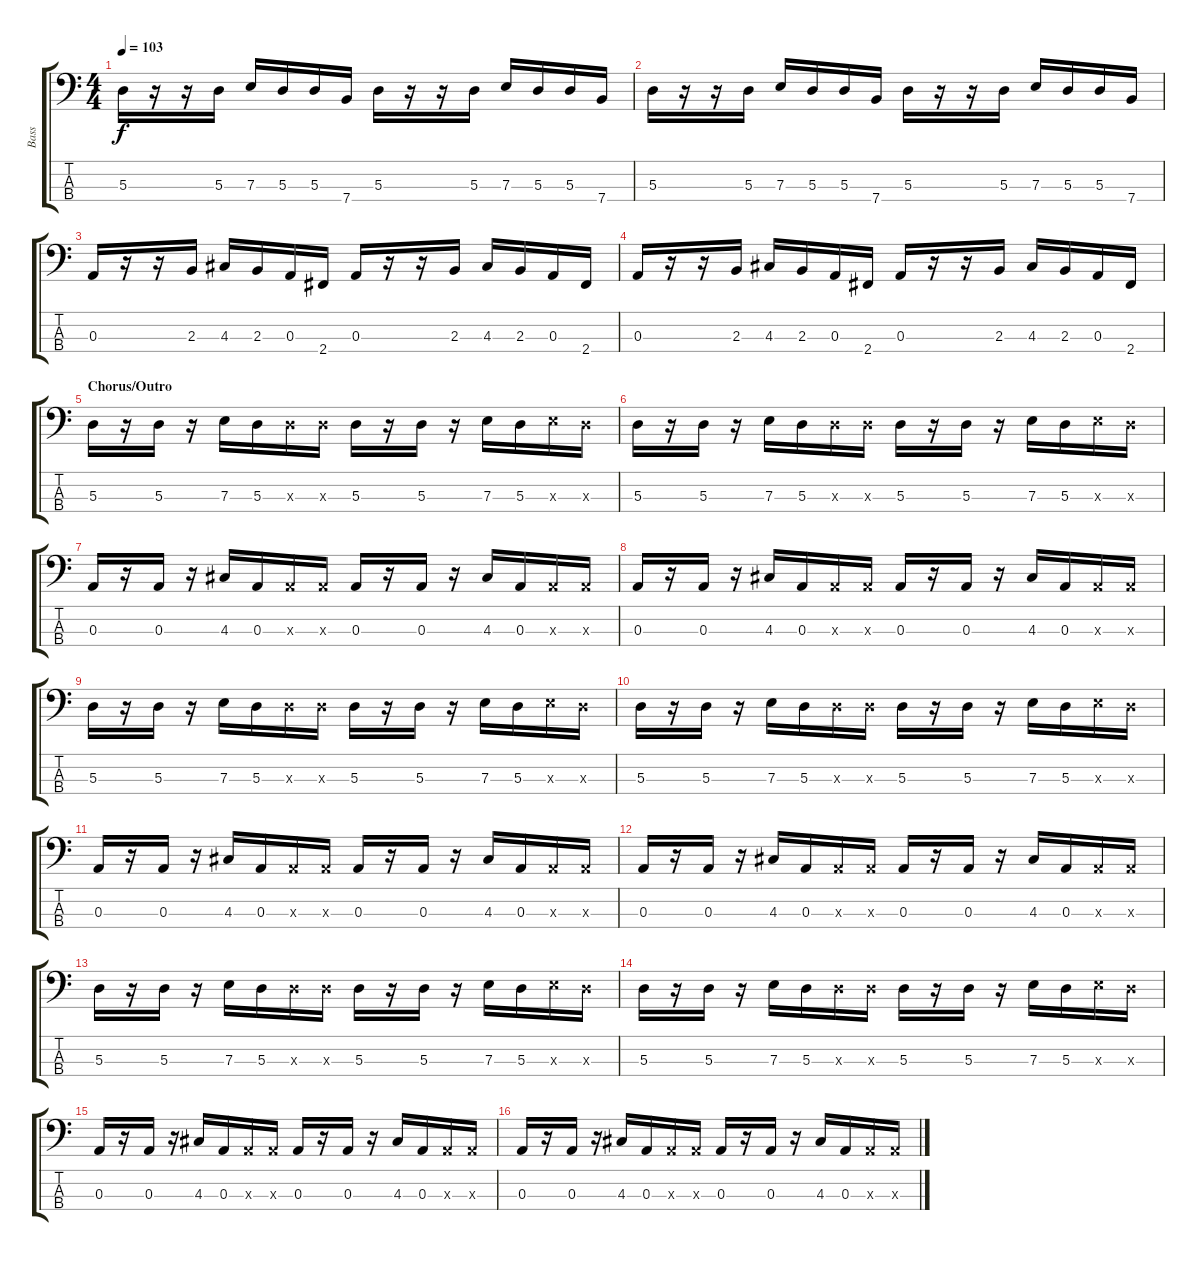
\track ("Bass" "Bass") {instrument slapbass1}
\staff {score tabs}
\tuning (G2 D2 A1 E1) {hide}
\ts (4 4)
\tempo 103
\clef f4
\ks c
5.3.16{dy f} r.16 r.16 5.3.16 7.3.16 5.3.16 5.3.16 7.4.16 5.3.16 r.16 r.16 5.3.16 7.3.16 5.3.16 5.3.16 7.4.16 |
5.3.16 r.16 r.16 5.3.16 7.3.16 5.3.16 5.3.16 7.4.16 5.3.16 r.16 r.16 5.3.16 7.3.16 5.3.16 5.3.16 7.4.16 |
0.3.16 r.16 r.16 2.3.16 4.3.16 2.3.16 0.3.16 2.4.16 0.3.16 r.16 r.16 2.3.16 4.3.16 2.3.16 0.3.16 2.4.16 |
0.3.16 r.16 r.16 2.3.16 4.3.16 2.3.16 0.3.16 2.4.16 0.3.16 r.16 r.16 2.3.16 4.3.16 2.3.16 0.3.16 2.4.16 |
\section ("" "Chorus/Outro")
5.3.16 r.16 5.3.16 r.16 7.3.16 5.3.16 5.3{x}.16 5.3{x}.16 5.3.16 r.16 5.3.16 r.16 7.3.16 5.3.16 7.3{x}.16 5.3{x}.16 |
5.3.16 r.16 5.3.16 r.16 7.3.16 5.3.16 5.3{x}.16 5.3{x}.16 5.3.16 r.16 5.3.16 r.16 7.3.16 5.3.16 7.3{x}.16 5.3{x}.16 |
0.3.16 r.16 0.3.16 r.16 4.3.16 0.3.16 0.3{x}.16 0.3{x}.16 0.3.16 r.16 0.3.16 r.16 4.3.16 0.3.16 0.3{x}.16 0.3{x}.16 |
0.3.16 r.16 0.3.16 r.16 4.3.16 0.3.16 0.3{x}.16 0.3{x}.16 0.3.16 r.16 0.3.16 r.16 4.3.16 0.3.16 0.3{x}.16 0.3{x}.16 |
5.3.16 r.16 5.3.16 r.16 7.3.16 5.3.16 5.3{x}.16 5.3{x}.16 5.3.16 r.16 5.3.16 r.16 7.3.16 5.3.16 7.3{x}.16 5.3{x}.16 |
5.3.16 r.16 5.3.16 r.16 7.3.16 5.3.16 5.3{x}.16 5.3{x}.16 5.3.16 r.16 5.3.16 r.16 7.3.16 5.3.16 7.3{x}.16 5.3{x}.16 |
0.3.16 r.16 0.3.16 r.16 4.3.16 0.3.16 0.3{x}.16 0.3{x}.16 0.3.16 r.16 0.3.16 r.16 4.3.16 0.3.16 0.3{x}.16 0.3{x}.16 |
0.3.16 r.16 0.3.16 r.16 4.3.16 0.3.16 0.3{x}.16 0.3{x}.16 0.3.16 r.16 0.3.16 r.16 4.3.16 0.3.16 0.3{x}.16 0.3{x}.16 |
5.3.16 r.16 5.3.16 r.16 7.3.16 5.3.16 5.3{x}.16 5.3{x}.16 5.3.16 r.16 5.3.16 r.16 7.3.16 5.3.16 7.3{x}.16 5.3{x}.16 |
5.3.16 r.16 5.3.16 r.16 7.3.16 5.3.16 5.3{x}.16 5.3{x}.16 5.3.16 r.16 5.3.16 r.16 7.3.16 5.3.16 7.3{x}.16 5.3{x}.16 |
0.3.16 r.16 0.3.16 r.16 4.3.16 0.3.16 0.3{x}.16 0.3{x}.16 0.3.16 r.16 0.3.16 r.16 4.3.16 0.3.16 0.3{x}.16 0.3{x}.16 |
0.3.16 r.16 0.3.16 r.16 4.3.16 0.3.16 0.3{x}.16 0.3{x}.16 0.3.16 r.16 0.3.16 r.16 4.3.16 0.3.16 0.3{x}.16 0.3{x}.16
